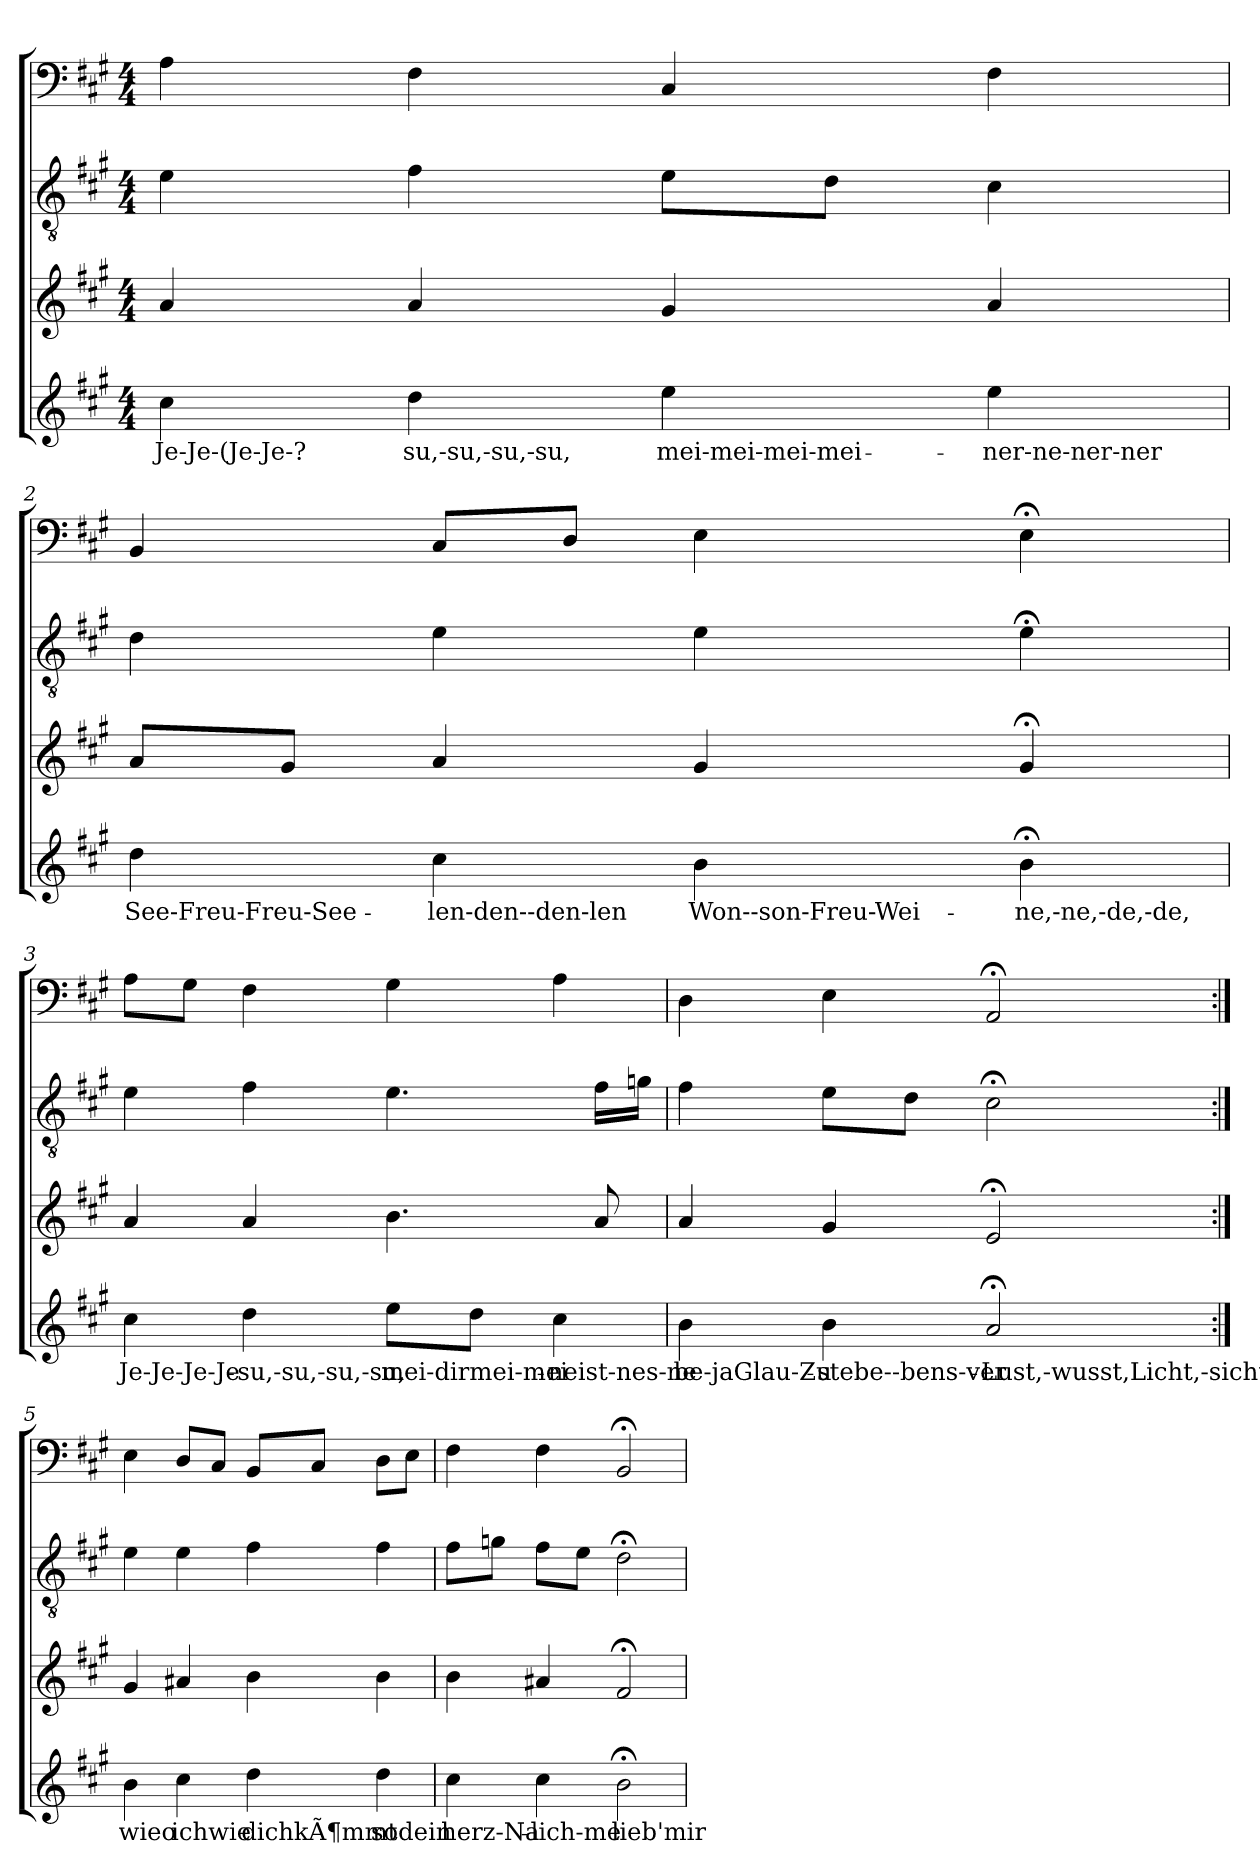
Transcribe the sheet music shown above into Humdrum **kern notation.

**kern	**text	**kern	**kern	**kern
*part4	*part4	*part3	*part2	*part1
*staff4	*staff4	*staff3	*staff2	*staff1
*clefG2	*	*clefG2	*clefGv2	*clefF4
*k[f#c#g#]	*	*k[f#c#g#]	*k[f#c#g#]	*k[f#c#g#]
*A:	*	*A:	*A:	*A:
*M4/4	*	*M4/4	*M4/4	*M4/4
=1	=1	=1	=1	=1
4cc#	Je-Je-(Je-Je-?	4a	4e	4A
4dd	-su,-su,-su,-su,	4a	4f#	4F#
4ee	mei-mei-mei-mei-	4g#	8eL	4C#
.	.	.	8dJ	.
4ee	-ner-ne-ner-ner	4a	4c#	4F#
=2	=2	=2	=2	=2
4dd	See-Freu-Freu-See-	8aL	4d	4BB
.	.	8g#J	.	.
4cc#	-len-den--den-len	4a	4e	8C#L
.	.	.	.	8DJ
4b	Won--son-Freu-Wei-	4g#	4e	4E
4b;<	-ne,-ne,-de,-de,	4g#;<	4e;<	4E;<
=3	=3	=3	=3	=3
4cc#	Je-Je-Je-Je-	4a	4e	8AL
.	.	.	.	8G#J
4dd	-su,-su,-su,-su,	4a	4f#	4F#
8eeL	mei-dirmei-mei-	4.b	4.e	4G#
8ddJ	.	.	.	.
4cc#	-neist-nes-ne	.	.	4A
.	.	8a	16f#LL	.
.	.	.	16gnJJ	.
=4	=4	=4	=4	=4
4b	be-jaGlau-Zu-	4a	4f#	4D
4b	-stebe--bens-ver-	4g#	8eL	4E
.	.	.	8dJ	.
2a;<	Lust,-wusst,Licht,-sicht,	2e;<	2c#;<	2AA;<
=5:|!	=5:|!	=5:|!	=5:|!	=5:|!
4b	wieo	4g#	4e	4E
4cc#	ichwie	4a#X	4e	8DL
.	.	.	.	8C#J
4dd	dichkÃ¶mmt	4b	4f#	8BBL
.	.	.	.	8C#J
4dd	sodein	4b	4f#	8DL
.	.	.	.	8EJ
=6	=6	=6	=6	=6
4cc#	herz-Na-	4b	8f#L	4F#
.	.	.	8gnJ	.
4cc#	-lich-me	4a#X	8f#L	4F#
.	.	.	8eJ	.
2b;<	lieb'mir	2f#;<	2d;<	2BB;<
=	=	=	=	=
*-	*-	*-	*-	*-
